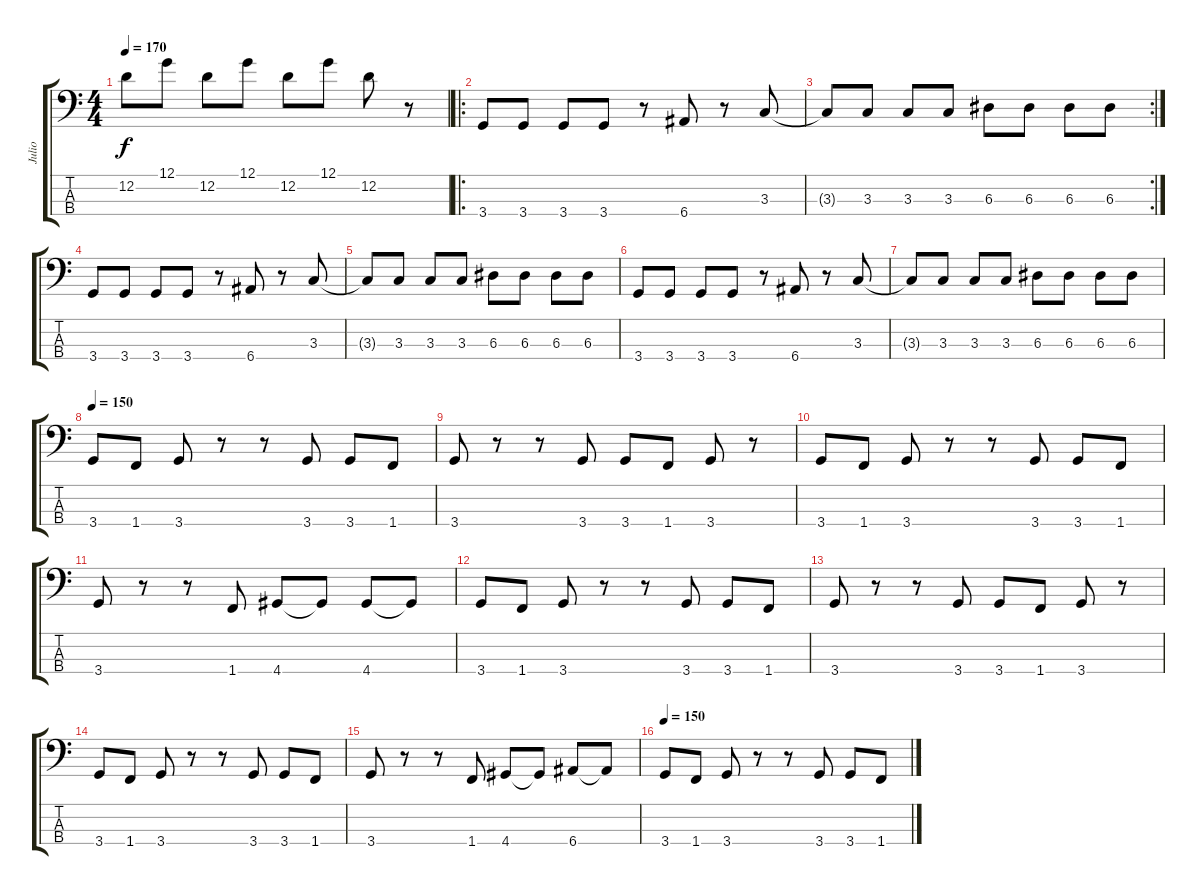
\track ("Julio" "Julio") {instrument electricbassfinger}
\staff {score tabs}
\tuning (G2 D2 A1 E1) {hide}
\ts (4 4)
\tempo 170
\clef f4
\ks c
12.2.8{dy f} 12.1.8 12.2.8 12.1.8 12.2.8 12.1.8 12.2.8 r.8 |
\ro
3.4.8 3.4.8 3.4.8 3.4.8 r.8 6.4.8 r.8 3.3.8 |
\rc 2
3.3{t}.8 3.3.8 3.3.8 3.3.8 6.3.8 6.3.8 6.3.8 6.3.8 |
3.4.8 3.4.8 3.4.8 3.4.8 r.8 6.4.8 r.8 3.3.8 |
3.3{t}.8 3.3.8 3.3.8 3.3.8 6.3.8 6.3.8 6.3.8 6.3.8 |
3.4.8 3.4.8 3.4.8 3.4.8 r.8 6.4.8 r.8 3.3.8 |
3.3{t}.8 3.3.8 3.3.8 3.3.8 6.3.8 6.3.8 6.3.8 6.3.8 |
\tempo 150
3.4.8 1.4.8 3.4.8 r.8 r.8 3.4.8 3.4.8 1.4.8 |
3.4.8 r.8 r.8 3.4.8 3.4.8 1.4.8 3.4.8 r.8 |
3.4.8 1.4.8 3.4.8 r.8 r.8 3.4.8 3.4.8 1.4.8 |
3.4.8 r.8 r.8 1.4.8 4.4.8 4.4{t}.8 4.4.8 4.4{t}.8 |
3.4.8 1.4.8 3.4.8 r.8 r.8 3.4.8 3.4.8 1.4.8 |
3.4.8 r.8 r.8 3.4.8 3.4.8 1.4.8 3.4.8 r.8 |
3.4.8 1.4.8 3.4.8 r.8 r.8 3.4.8 3.4.8 1.4.8 |
3.4.8 r.8 r.8 1.4.8 4.4.8 4.4{t}.8 6.4.8 6.4{t}.8 |
\tempo 150
3.4.8 1.4.8 3.4.8 r.8 r.8 3.4.8 3.4.8 1.4.8
